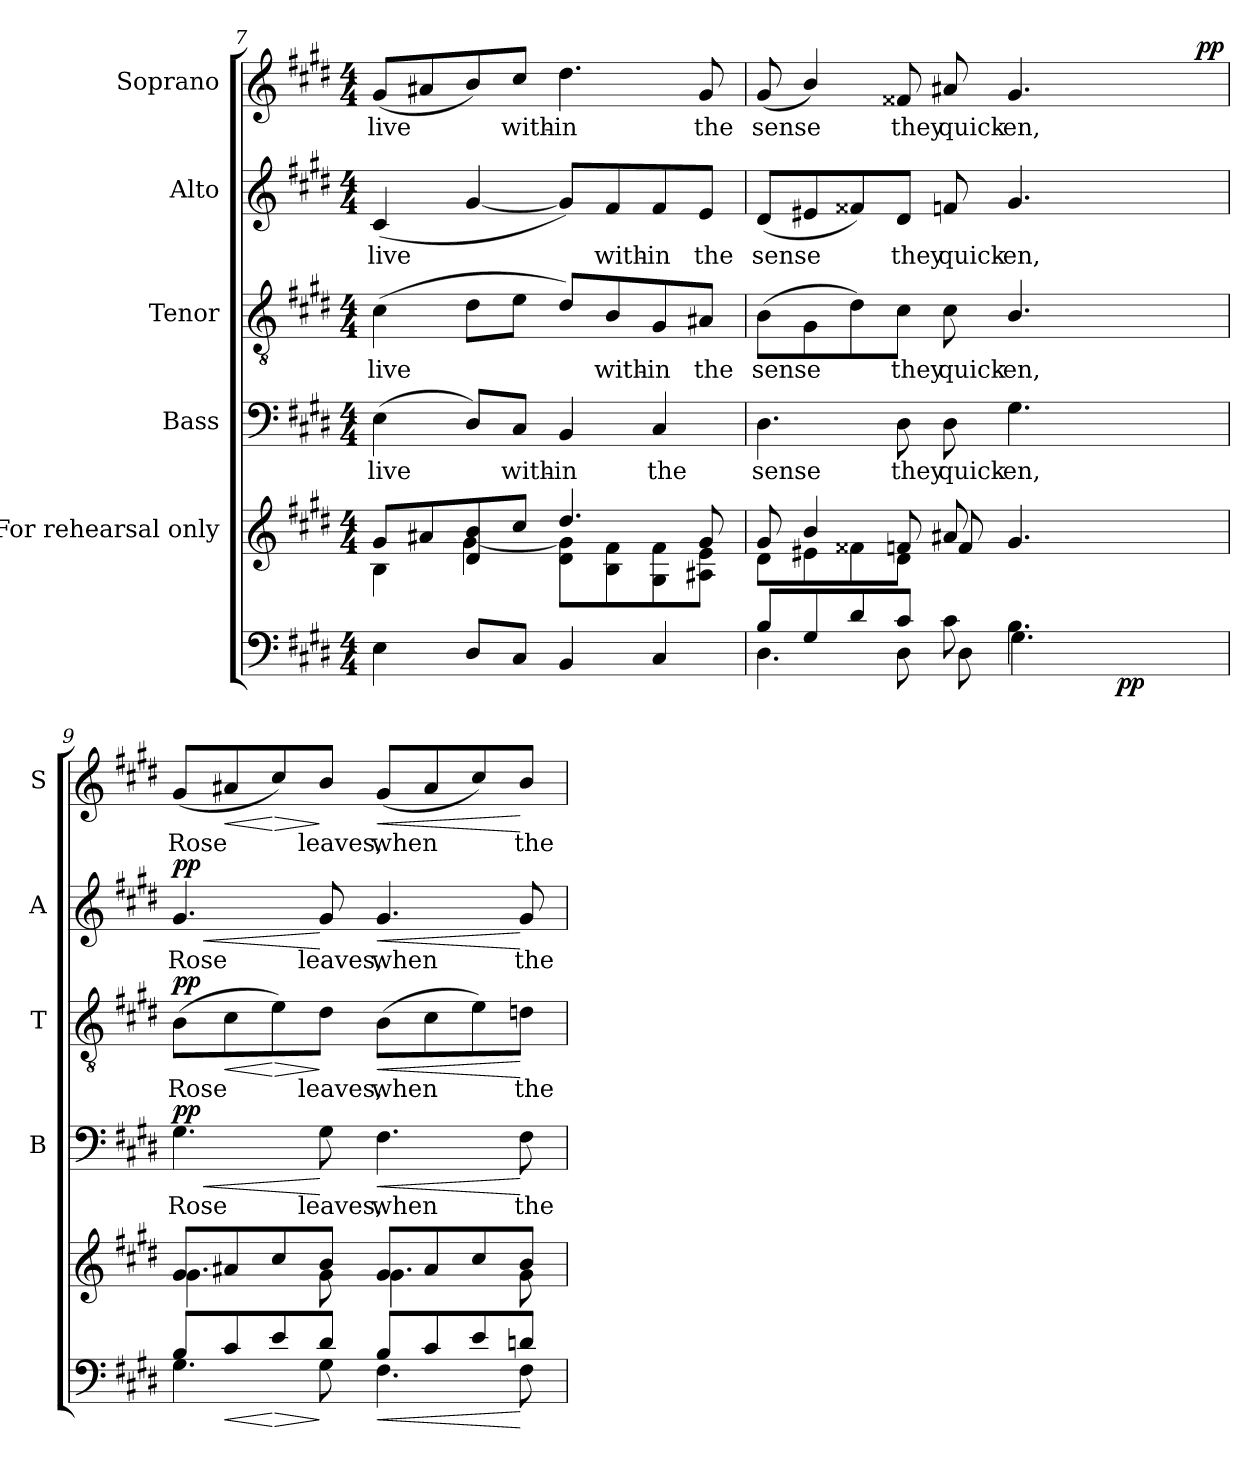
**kern	**dynam	**kern	**kern	**text	**dynam	**kern	**text	**dynam	**kern	**text	**dynam	**kern	**text	**dynam
*part6	*part6	*part5	*part4	*part4	*part4	*part3	*part3	*part3	*part2	*part2	*part2	*part1	*part1	*part1
*staff6	*staff6	*staff5	*staff4	*staff4	*staff4	*staff3	*staff3	*staff3	*staff2	*staff2	*staff2	*staff1	*staff1	*staff1
*	*	*I"For  rehearsal  only	*I"Bass	*	*	*I"Tenor	*	*	*I"Alto	*	*	*I"Soprano	*	*
*	*	*	*I'B	*	*	*I'T	*	*	*I'A	*	*	*I'S	*	*
*clefF4	*	*clefG2	*clefF4	*	*	*clefGv2	*	*	*clefG2	*	*	*clefG2	*	*
*	*	*	*	*	*	*ITrd7c12	*	*	*	*	*	*	*	*
*k[f#c#g#d#]	*	*k[f#c#g#d#]	*k[f#c#g#d#]	*	*	*k[f#c#g#d#]	*	*	*k[f#c#g#d#]	*	*	*k[f#c#g#d#]	*	*
*E:	*	*E:	*E:	*	*	*E:	*	*	*E:	*	*	*E:	*	*
*M4/4	*	*M4/4	*M4/4	*	*	*M4/4	*	*	*M4/4	*	*	*M4/4	*	*
=7	=7	=7	=7	=7	=7	=7	=7	=7	=7	=7	=7	=7	=7	=7
*	*	*^	*	*	*	*	*	*	*	*	*	*	*	*
!	!	!	!	!	!LO:LY:b:color=#000000	!	!	!	!	!	!	!	!	!	!
!	!	!	!	!	!	!	!	!LO:LY:b:color=#000000	!	!	!	!	!	!	!
!	!	!	!	!	!	!	!	!	!	!	!LO:LY:b:color=#000000	!	!	!	!
!	!	!	!	!	!	!	!	!	!	!	!	!	!	!LO:LY:b:color=#000000	!
4Ei\	.	8g#i/L	4Bi\	(4Ei\	live	.	(4C#i\	live	.	(4c#i/	live	.	(8g#i/L	live	.
.	.	8a#Xi/	.	.	.	.	.	.	.	.	.	.	8a#Xi/	.	.
8D#i/L	.	8d#i/ 8bi	[4g#i\	8D#i/L)	.	.	8D#i\L	.	.	[4g#i/	.	.	8bi/)	.	.
!	!	!	!	!	!LO:LY:b:color=#000000	!	!	!	!	!	!	!	!	!	!
!	!	!	!	!	!	!	!	!	!	!	!	!	!	!LO:LY:b:color=#000000	!
8C#i/J	.	8cc#i/J	.	8C#i/J	with-	.	8Ei\J	.	.	.	.	.	8cc#i/J	with-	.
!	!	!	!	!	!LO:LY:b:color=#000000	!	!	!	!	!	!	!	!	!	!
!	!	!	!	!	!	!	!	!	!	!	!	!	!	!LO:LY:b:color=#000000	!
4BBi/	.	4.dd#i/	8d#i\ 8g#i]L	4BBi/	-in	.	8D#i/L)	.	.	8g#i/L])	.	.	4.dd#i\	-in	.
!	!	!	!	!	!	!	!	!LO:LY:b:color=#000000	!	!	!	!	!	!	!
!	!	!	!	!	!	!	!	!	!	!	!LO:LY:b:color=#000000	!	!	!	!
.	.	.	8Bi\ 8f#i	.	.	.	8BBi/	with-	.	8f#i/	with-	.	.	.	.
!	!	!	!	!	!LO:LY:b:color=#000000	!	!	!	!	!	!	!	!	!	!
!	!	!	!	!	!	!	!	!LO:LY:b:color=#000000	!	!	!	!	!	!	!
!	!	!	!	!	!	!	!	!	!	!	!LO:LY:b:color=#000000	!	!	!	!
4C#i/	.	.	8G#i\ 8f#i	4C#i/	the	.	8GG#i/	-in	.	8f#i/	-in	.	.	.	.
!	!	!	!	!	!	!	!	!LO:LY:b:color=#000000	!	!	!	!	!	!	!
!	!	!	!	!	!	!	!	!	!	!	!LO:LY:b:color=#000000	!	!	!	!
!	!	!	!	!	!	!	!	!	!	!	!	!	!	!LO:LY:b:color=#000000	!
.	.	8g#i/	8A#Xi\ 8eiJ	.	.	.	8AA#Xi/J	the	.	8ei/J	the	.	8g#i/	the	.
=8	=8	=8	=8	=8	=8	=8	=8	=8	=8	=8	=8	=8	=8	=8	=8
*^	*	*	*	*	*	*	*	*	*	*	*	*	*	*	*
!	!	!	!	!	!	!LO:LY:b:color=#000000	!	!	!	!	!	!	!	!	!	!
!	!	!	!	!	!	!	!	!	!LO:LY:b:color=#000000	!	!	!	!	!	!	!
!	!	!	!	!	!	!	!	!	!	!	!	!LO:LY:b:color=#000000	!	!	!	!
!	!	!	!	!	!	!	!	!	!	!	!	!	!	!	!LO:LY:b:color=#000000	!
*	*^	*	*	*	*	*	*	*	*	*	*	*	*	*^	*	*
8Bi/L	4.D#i\	2ryy	.	8g#i/	8d#i\L	4.D#i\	sense	.	(8BBi\L	sense	.	(8d#i/L	sense	.	(8g#i/	2ryy	sense	.
8G#i/	.	.	.	4bi/	8e#Xi\	.	.	.	8GG#i\	.	.	8e#Xi/	.	.	4bi/)	.	.	.
8d#i/	.	.	.	.	8f##Xi\	.	.	.	8D#i\)	.	.	8f##Xi/)	.	.	.	.	.	.
!	!	!	!	!	!	!	!LO:LY:b:color=#000000	!	!	!	!	!	!	!	!	!	!	!
!	!	!	!	!	!	!	!	!	!	!LO:LY:b:color=#000000	!	!	!	!	!	!	!	!
!	!	!	!	!	!	!	!	!	!	!	!	!	!LO:LY:b:color=#000000	!	!	!	!	!
!	!	!	!	!	!	!	!	!	!	!	!	!	!	!	!	!	!LO:LY:b:color=#000000	!
8c#i/J	8D#i\	.	.	8fi/	8d#i\J	8D#i\	they	.	8C#i\J	they	.	8d#i/J	they	.	8f##Xi/	.	they	.
!	!	!	!	!	!	!	!LO:LY:b:color=#000000	!	!	!	!	!	!	!	!	!	!	!
!	!	!	!	!	!	!	!	!	!	!LO:LY:b:color=#000000	!	!	!	!	!	!	!	!
!	!	!	!	!	!	!	!	!	!	!	!	!	!LO:LY:b:color=#000000	!	!	!	!	!
!	!	!	!	!	!	!	!	!	!	!	!	!	!	!	!	!	!LO:LY:b:color=#000000	!
8c#i\	8D#i\	4ryy	.	8a#Xi/	8fi/	8D#i\	quick-	.	8C#i\	quick-	.	8fi/	quick-	.	8a#Xi/	4ryy	quick-	.
!	!	!	!	!	!	!	!LO:LY:b:color=#000000	!	!	!	!	!	!	!	!	!	!	!
!	!	!	!	!	!	!	!	!	!	!LO:LY:b:color=#000000	!	!	!	!	!	!	!	!
!	!	!	!	!	!	!	!	!	!	!	!	!	!LO:LY:b:color=#000000	!	!	!	!	!
!	!	!	!	!	!	!	!	!	!	!	!	!	!	!	!	!	!LO:LY:b:color=#000000	!
4.Bi\	4.G#i\	.	.	4.g#i/	8ryy	4.G#i\	-en,	.	4.BBi/	-en,	.	4.g#i/	-en,	.	4.g#i/	.	-en,	.
.	.	8ryy	.	.	4ryy	.	.	.	.	.	.	.	.	.	.	8ryy	.	.
.	.	64ryy	.	.	.	.	.	.	.	.	.	.	.	.	.	16ryy	.	.
.	.	1024ryy	.	.	.	.	.	.	.	.	.	.	.	.	.	.	.	.
.	.	16ryy	pp	.	.	.	.	.	.	.	.	.	.	.	.	.	.	.
.	.	.	.	.	.	.	.	.	.	.	.	.	.	.	.	32ryy	.	.
.	.	32ryy	.	.	.	.	.	.	.	.	.	.	.	.	.	.	.	.
.	.	.	.	.	.	.	.	.	.	.	.	.	.	.	.	64ryy	.	.
.	.	.	.	.	.	.	.	.	.	.	.	.	.	.	.	128...ryy	.	.
.	.	128...ryy	.	.	.	.	.	.	.	.	.	.	.	.	.	.	.	.
.	.	.	.	.	.	.	.	.	.	.	.	.	.	.	.	1024ryy	.	pp
*	*v	*v	*	*	*	*	*	*	*	*	*	*	*	*	*v	*v	*	*
!!LO:LB:g=z
=9	=9	=9	=9	=9	=9	=9	=9	=9	=9	=9	=9	=9	=9	=9	=9	=9
*	*^	*	*	*	*	*	*	*	*	*	*	*	*	*^	*	*
!	!	!	!	!	!	!	!LO:LY:b:color=#000000	!LO:HP:b	!	!	!	!	!	!	!	!	!	!
!	!	!	!	!	!	!	!	!LO:HP:n=1:b	!	!	!	!	!	!	!	!	!	!
*	*v	*v	*	*	*	*	*	*	*	*	*	*	*	*	*v	*v	*	*
*	*^	*	*	*	*	*	*	*	*	*	*	*	*	*^	*	*
!	!	!	!	!	!	!	!	!	!	!LO:LY:b:color=#000000	!	!	!	!	!	!	!	!
*	*v	*v	*	*	*	*	*	*	*	*	*	*	*	*	*v	*v	*	*
*	*^	*	*	*	*	*	*	*	*	*	*	*	*	*^	*	*
!	!	!	!	!	!	!	!	!	!	!	!	!	!LO:LY:b:color=#000000	!LO:HP:b	!	!	!	!
!	!	!	!	!	!	!	!	!	!	!	!	!	!	!LO:HP:n=1:b	!	!	!	!
*	*v	*v	*	*	*	*	*	*	*	*	*	*	*	*	*v	*v	*	*
*	*^	*	*	*	*	*	*	*	*	*	*	*	*	*^	*	*
!	!	!	!	!	!	!	!	!	!	!	!	!	!	!	!	!	!LO:LY:b:color=#000000	!
*	*v	*v	*	*	*	*	*	*	*	*	*	*	*	*	*v	*v	*	*
8Bi/L	4.G#i\	.	8g#i/L	4.g#i\	4.G#i\	Rose	< > pp	(8BBi\L	Rose	pp	4.g#i/	Rose	< > pp	(8g#i/L	Rose	.
!	!	!LO:HP:b	!	!	!	!	!	!	!	!LO:HP:b	!	!	!	!	!	!LO:HP:b
8c#i/	.	<	8a#Xi/	.	.	.	.	8C#i\	.	<	.	.	.	8a#Xi/	.	<
!	!	!LO:HP:n=1:b	!	!	!	!	!	!	!	!LO:HP:n=1:b	!	!	!	!	!	!LO:HP:n=1:b
8ei/	.	[ >	8cc#i/	.	.	.	.	8Ei\)	.	[ >	.	.	.	8cc#i/)	.	[ >
!	!	!	!	!	!	!LO:LY:b:color=#000000	!	!	!	!	!	!	!	!	!	!
!	!	!	!	!	!	!	!	!	!LO:LY:b:color=#000000	!	!	!	!	!	!	!
!	!	!	!	!	!	!	!	!	!	!	!	!LO:LY:b:color=#000000	!	!	!	!
!	!	!	!	!	!	!	!	!	!	!	!	!	!	!	!LO:LY:b:color=#000000	!
8d#i/J	8G#i\	]	8bi/J	8g#i\	8G#i\	leaves,	[	8D#i\J	leaves,	]	8g#i/	leaves,	[	8bi/J	leaves,	]
!	!	!LO:HP:b	!	!	!	!	!	!	!	!	!	!	!	!	!	!
!	!	!	!	!	!	!LO:LY:b:color=#000000	!LO:HP:n=1:b	!	!	!	!	!	!	!	!	!
!	!	!	!	!	!	!	!	!	!LO:LY:b:color=#000000	!LO:HP:b	!	!	!	!	!	!
!	!	!	!	!	!	!	!	!	!	!	!	!LO:LY:b:color=#000000	!LO:HP:n=1:b	!	!	!
!	!	!	!	!	!	!	!	!	!	!	!	!	!	!	!LO:LY:b:color=#000000	!LO:HP:b
8Bi/L	4.F#i\	<	8g#i/L	4.g#i\	4.F#i\	when	] <	(8BBi\L	when	<	4.g#i/	when	] <	(8g#i/L	when	<
8c#i/	.	.	8a#i/	.	.	.	.	8C#i\	.	.	.	.	.	8a#i/	.	.
8ei/	.	.	8cc#i/	.	.	.	.	8Ei\)	.	.	.	.	.	8cc#i/)	.	.
!	!	!	!	!	!	!LO:LY:b:color=#000000	!	!	!	!	!	!	!	!	!	!
!	!	!	!	!	!	!	!	!	!LO:LY:b:color=#000000	!	!	!	!	!	!	!
!	!	!	!	!	!	!	!	!	!	!	!	!LO:LY:b:color=#000000	!	!	!	!
!	!	!	!	!	!	!	!	!	!	!	!	!	!	!	!LO:LY:b:color=#000000	!
8dni/J	8F#i\	[	8bi/J	8g#i\	8F#i\	the	[	8Dni\J	the	[	8g#i/	the	[	8bi/J	the	[
*v	*v	*	*	*	*	*	*	*	*	*	*	*	*	*	*	*
*	*	*v	*v	*	*	*	*	*	*	*	*	*	*	*	*
=	=	=	=	=	=	=	=	=	=	=	=	=	=	=
*-	*-	*-	*-	*-	*-	*-	*-	*-	*-	*-	*-	*-	*-	*-
